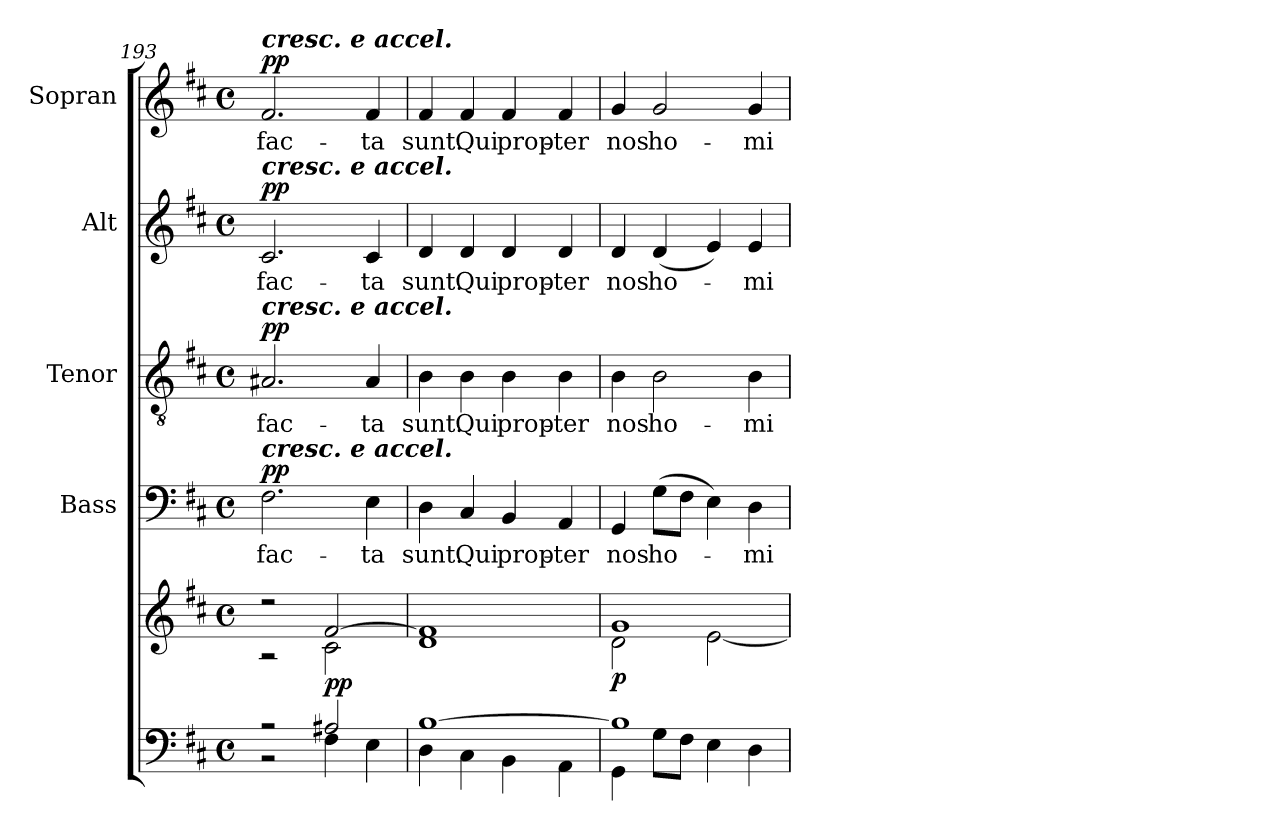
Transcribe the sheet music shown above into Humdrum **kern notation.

**kern	**kern	**dynam	**kern	**text	**dynam	**kern	**text	**dynam	**kern	**text	**dynam	**kern	**text	**dynam
*part5	*part5	*part5	*part4	*part4	*part4	*part3	*part3	*part3	*part2	*part2	*part2	*part1	*part1	*part1
*staff6	*staff5	*staff5/6	*staff4	*staff4	*staff4	*staff3	*staff3	*staff3	*staff2	*staff2	*staff2	*staff1	*staff1	*staff1
*	*	*	*I"Bass	*	*	*I"Tenor	*	*	*I"Alt	*	*	*I"Sopran	*	*
*	*	*	*I'B.	*	*	*I'T.	*	*	*I'A.	*	*	*I'S.	*	*
*clefF4	*clefG2	*	*clefF4	*	*	*clefGv2	*	*	*clefG2	*	*	*clefG2	*	*
*k[f#c#]	*k[f#c#]	*	*k[f#c#]	*	*	*k[f#c#]	*	*	*k[f#c#]	*	*	*k[f#c#]	*	*
*D:	*D:	*	*D:	*	*	*D:	*	*	*D:	*	*	*D:	*	*
*M4/4	*M4/4	*	*M4/4	*	*	*M4/4	*	*	*M4/4	*	*	*M4/4	*	*
*met(c)	*met(c)	*	*met(c)	*	*	*met(c)	*	*	*met(c)	*	*	*met(c)	*	*
=193	=193	=193	=193	=193	=193	=193	=193	=193	=193	=193	=193	=193	=193	=193
*^	*^	*	*	*	*	*	*	*	*	*	*	*	*	*
!	!	!	!	!	!	!	!	!	!	!	!	!	!	!LO:TX:a:Bi:t=cresc. e accel.	!	!
!	!	!	!	!	!	!	!	!	!	!	!LO:TX:a:Bi:t=cresc. e accel.	!	!	!	!	!
!	!	!	!	!	!	!	!	!LO:TX:a:Bi:t=cresc. e accel.	!	!	!	!	!	!	!	!
!	!	!	!	!	!LO:TX:a:Bi:t=cresc. e accel.	!	!	!	!	!	!	!	!	!	!	!
!	!	!	!	!	!	!LO:LY:b	!LO:DY:a	!	!LO:LY:b	!LO:DY:a	!	!LO:LY:b	!LO:DY:a	!	!LO:LY:b	!LO:DY:a
2r	2r	2r	2r	.	2.F#\	fac-	pp	2.A#X/	fac-	pp	2.c#/	fac-	pp	2.f#/	fac-	pp
!	!	!	!	!LO:DY:b	!	!	!	!	!	!	!	!	!	!	!	!
2A#X/	4F#\	[>2f#/	2c#\	pp	.	.	.	.	.	.	.	.	.	.	.	.
!	!	!	!	!	!	!LO:LY:b	!	!	!LO:LY:b	!	!	!LO:LY:b	!	!	!LO:LY:b	!
.	4E\	.	.	.	4E\	-ta	.	4A#/	-ta	.	4c#/	-ta	.	4f#/	-ta	.
=194	=194	=194	=194	=194	=194	=194	=194	=194	=194	=194	=194	=194	=194	=194	=194	=194
!	!	!	!	!	!	!LO:LY:b	!	!	!LO:LY:b	!	!	!LO:LY:b	!	!	!LO:LY:b	!
[>1B	4D\	1f#]	1d	.	4D\	sunt.	.	4B\	sunt.	.	4d/	sunt.	.	4f#/	sunt.	.
!	!	!	!	!	!	!LO:LY:b	!	!	!LO:LY:b	!	!	!LO:LY:b	!	!	!LO:LY:b	!
.	4C#\	.	.	.	4C#/	Qui	.	4B\	Qui	.	4d/	Qui	.	4f#/	Qui	.
!	!	!	!	!	!	!LO:LY:b	!	!	!LO:LY:b	!	!	!LO:LY:b	!	!	!LO:LY:b	!
.	4BB\	.	.	.	4BB/	prop-	.	4B\	prop-	.	4d/	prop-	.	4f#/	prop-	.
!	!	!	!	!	!	!LO:LY:b	!	!	!LO:LY:b	!	!	!LO:LY:b	!	!	!LO:LY:b	!
.	4AA\	.	.	.	4AA/	-ter	.	4B\	-ter	.	4d/	-ter	.	4f#/	-ter	.
=195	=195	=195	=195	=195	=195	=195	=195	=195	=195	=195	=195	=195	=195	=195	=195	=195
!	!	!	!	!LO:DY:b	!	!LO:LY:b	!	!	!LO:LY:b	!	!	!LO:LY:b	!	!	!LO:LY:b	!
1B]	4GG\	1g	2d\	p	4GG/	nos	.	4B\	nos	.	4d/	nos	.	4g/	nos	.
!	!	!	!	!	!	!LO:LY:b	!	!	!LO:LY:b	!	!	!LO:LY:b	!	!	!LO:LY:b	!
.	8G\L	.	.	.	(>8G\L	ho-	.	2B\	ho-	.	(<4d/	ho-	.	2g/	ho-	.
.	8F#\J	.	.	.	8F#\J	.	.	.	.	.	.	.	.	.	.	.
.	4E\	.	[<2e\	.	4E\)	.	.	.	.	.	4e/)	.	.	.	.	.
!	!	!	!	!	!	!LO:LY:b	!	!	!LO:LY:b	!	!	!LO:LY:b	!	!	!LO:LY:b	!
.	4D\	.	.	.	4D\	-mi-	.	4B\	-mi-	.	4e/	-mi-	.	4g/	-mi-	.
*v	*v	*	*	*	*	*	*	*	*	*	*	*	*	*	*	*
*	*v	*v	*	*	*	*	*	*	*	*	*	*	*	*	*
=	=	=	=	=	=	=	=	=	=	=	=	=	=	=
*-	*-	*-	*-	*-	*-	*-	*-	*-	*-	*-	*-	*-	*-	*-
